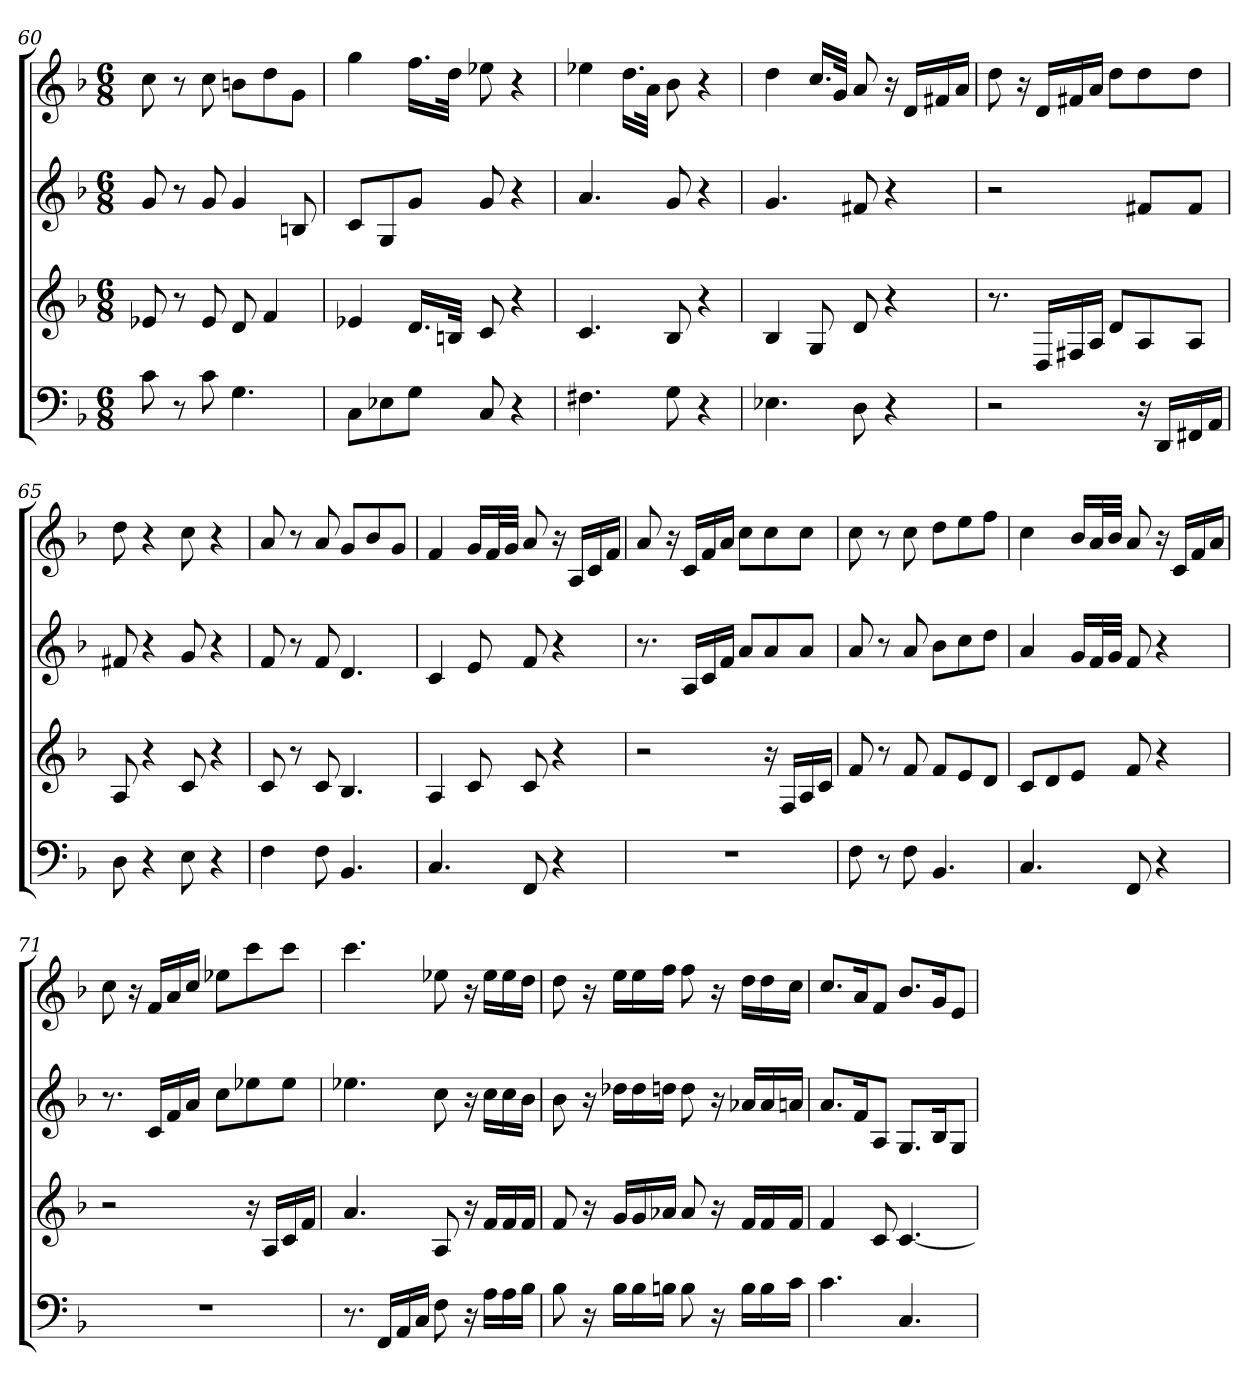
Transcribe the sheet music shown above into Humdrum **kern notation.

**kern	**kern	**kern	**kern
*part4	*part3	*part2	*part1
*staff4	*staff3	*staff2	*staff1
*k[b-]	*k[b-]	*k[b-]	*k[b-]
*F:	*F:	*F:	*F:
*M6/8	*M6/8	*M6/8	*M6/8
=60	=60	=60	=60
8c	8e-X	8g	8cc
8r	8r	8r	8r
8c	8e-	8g	8cc
4.G	8d	4g	8bnL
.	4f	.	8dd
.	.	8Bn	8gJ
=61	=61	=61	=61
8CL	4e-X	8cL	4gg
8E-X	.	8G	.
8GJ	16.dLL	8gJ	16.ffLL
.	32BnJJk	.	32ddJJk
8C	8c	8g	8ee-X
4r	4r	4r	4r
=62	=62	=62	=62
4.F#X	4.c	4.a	4ee-X
.	.	.	16.ddLL
.	.	.	32aJJk
8G	8B-	8g	8b-
4r	4r	4r	4r
=63	=63	=63	=63
4.E-X	4B-	4.g	4dd
.	8G	.	16.ccLL
.	.	.	32gJJk
8D	8d	8f#X	8a
4r	4r	4r	16r
.	.	.	16dLL
.	.	.	16f#X
.	.	.	16aJJ
=64	=64	=64	=64
2r	8.r	2r	8dd
.	.	.	16r
.	16DLL	.	16dLL
.	16F#X	.	16f#X
.	16AJJ	.	16aJJ
.	8dL	.	8ddL
16r	8A	8f#XL	8dd
16DDLL	.	.	.
16FF#X	8AJ	8f#J	8ddJ
16AAJJ	.	.	.
=65	=65	=65	=65
8D	8A	8f#X	8dd
4r	4r	4r	4r
8E	8c	8g	8cc
4r	4r	4r	4r
=66	=66	=66	=66
4F	8c	8f	8a
.	8r	8r	8r
8F	8c	8f	8a
4.BB-	4.B-	4.d	8gL
.	.	.	8b-
.	.	.	8gJ
=67	=67	=67	=67
4.C	4A	4c	4f
.	8c	8e	16gLL
.	.	.	32fL
.	.	.	32gJJJ
8FF	8c	8f	8a
4r	4r	4r	16r
.	.	.	16ALL
.	.	.	16c
.	.	.	16fJJ
=68	=68	=68	=68
2.r	2r	8.r	8a
.	.	.	16r
.	.	16ALL	16cLL
.	.	16c	16f
.	.	16fJJ	16aJJ
.	.	8aL	8ccL
.	16r	8a	8cc
.	16FLL	.	.
.	16A	8aJ	8ccJ
.	16cJJ	.	.
=69	=69	=69	=69
8F	8f	8a	8cc
8r	8r	8r	8r
8F	8f	8a	8cc
4.BB-	8fL	8b-L	8ddL
.	8e	8cc	8ee
.	8dJ	8ddJ	8ffJ
=70	=70	=70	=70
4.C	8cL	4a	4cc
.	8d	.	.
.	8eJ	16gLL	16b-LL
.	.	32fL	32aL
.	.	32gJJJ	32b-JJJ
8FF	8f	8f	8a
4r	4r	4r	16r
.	.	.	16cLL
.	.	.	16f
.	.	.	16aJJ
=71	=71	=71	=71
2.r	2r	8.r	8cc
.	.	.	16r
.	.	16cLL	16fLL
.	.	16f	16a
.	.	16aJJ	16ccJJ
.	.	8ccL	8ee-XL
.	16r	8ee-X	8ccc
.	16ALL	.	.
.	16c	8ee-J	8cccJ
.	16fJJ	.	.
=72	=72	=72	=72
8.r	4.a	4.ee-X	4.ccc
16FFLL	.	.	.
16AA	.	.	.
16CJJ	.	.	.
8F	8A	8cc	8ee-X
16r	16r	16r	16r
16ALL	16fLL	16ccLL	16ee-LL
16A	16f	16cc	16ee-
16B-JJ	16fJJ	16b-JJ	16ddJJ
=73	=73	=73	=73
8B-	8f	8b-	8dd
16r	16r	16r	16r
16B-LL	16gLL	16dd-XLL	16eeLL
16B-	16g	16dd-	16ee
16BnJJ	16a-XJJ	16ddnJJ	16ffJJ
8B	8a-	8dd	8ff
16r	16r	16r	16r
16BLL	16fLL	16a-XLL	16ddLL
16B	16f	16a-	16dd
16cJJ	16fJJ	16anJJ	16ccJJ
=74	=74	=74	=74
4.c	4f	8.aL	8.ccL
.	.	16fK	16aK
.	8c	8AJ	8fJ
4.C	[4.c	8.GL	8.b-L
.	.	16B-K	16gK
.	.	8GJ	8eJ
=	=	=	=
*-	*-	*-	*-
